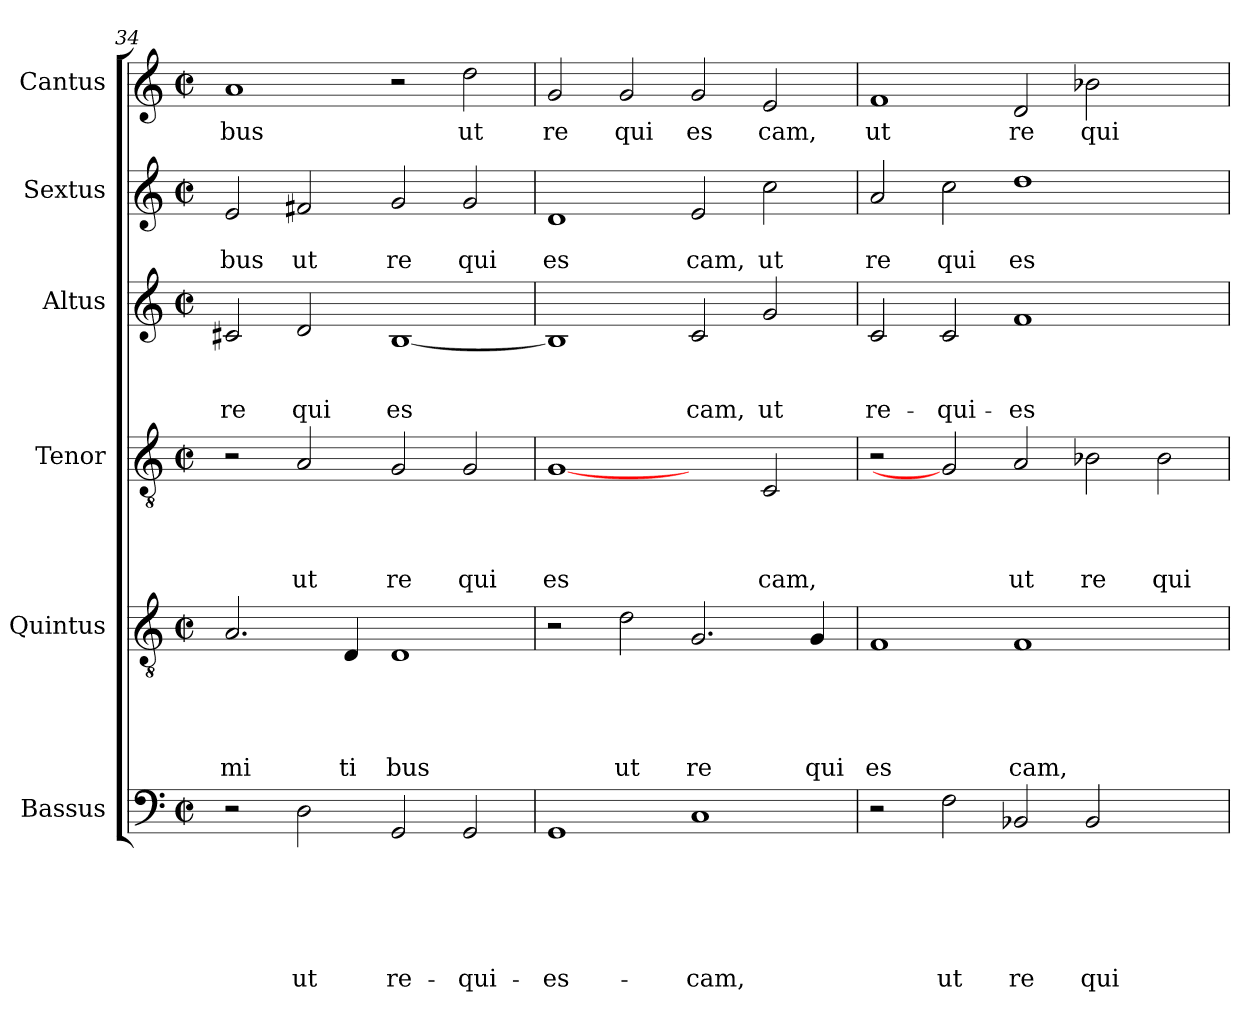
**kern	**text	**text	**text	**text	**text	**text	**kern	**text	**text	**text	**text	**text	**kern	**text	**text	**text	**text	**kern	**text	**text	**text	**kern	**text	**text	**kern	**text
*part6	*part6	*part6	*part6	*part6	*part6	*part6	*part5	*part5	*part5	*part5	*part5	*part5	*part4	*part4	*part4	*part4	*part4	*part3	*part3	*part3	*part3	*part2	*part2	*part2	*part1	*part1
*staff6	*staff6	*staff6	*staff6	*staff6	*staff6	*staff6	*staff5	*staff5	*staff5	*staff5	*staff5	*staff5	*staff4	*staff4	*staff4	*staff4	*staff4	*staff3	*staff3	*staff3	*staff3	*staff2	*staff2	*staff2	*staff1	*staff1
*I"Bassus	*	*	*	*	*	*	*I"Quintus	*	*	*	*	*	*I"Tenor	*	*	*	*	*I"Altus	*	*	*	*I"Sextus	*	*	*I"Cantus	*
*clefF4	*	*	*	*	*	*	*clefGv2	*	*	*	*	*	*clefGv2	*	*	*	*	*clefG2	*	*	*	*clefG2	*	*	*clefG2	*
*k[]	*	*	*	*	*	*	*k[]	*	*	*	*	*	*k[]	*	*	*	*	*k[]	*	*	*	*k[]	*	*	*k[]	*
*C:	*	*	*	*	*	*	*C:	*	*	*	*	*	*C:	*	*	*	*	*C:	*	*	*	*C:	*	*	*C:	*
*M2/2	*	*	*	*	*	*	*M2/2	*	*	*	*	*	*M2/2	*	*	*	*	*M2/2	*	*	*	*M2/2	*	*	*M2/2	*
*met(c|)	*	*	*	*	*	*	*met(c|)	*	*	*	*	*	*met(c|)	*	*	*	*	*met(c|)	*	*	*	*met(c|)	*	*	*met(c|)	*
=34	=34	=34	=34	=34	=34	=34	=34	=34	=34	=34	=34	=34	=34	=34	=34	=34	=34	=34	=34	=34	=34	=34	=34	=34	=34	=34
!	!	!	!	!	!	!	!	!	!	!	!	!LO:LY:b	!	!	!	!	!	!	!	!	!LO:LY:b	!	!	!LO:LY:b	!	!LO:LY:b
2r	.	.	.	.	.	.	2.A/	.	.	.	.	mi	2r	.	.	.	.	2c#X/	.	.	re	2e/	.	bus	1a	bus
!	!	!	!	!	!	!LO:LY:b	!	!	!	!	!	!	!	!	!	!	!LO:LY:b	!	!	!	!LO:LY:b	!	!	!LO:LY:b	!	!
2D\	.	.	.	.	.	ut	.	.	.	.	.	.	2A/	.	.	.	ut	2d/	.	.	qui	2f#X/	.	ut	.	.
!	!	!	!	!	!	!	!	!	!	!	!	!LO:LY:b	!	!	!	!	!	!	!	!	!	!	!	!	!	!
.	.	.	.	.	.	.	4D/	.	.	.	.	ti	.	.	.	.	.	.	.	.	.	.	.	.	.	.
!	!	!	!	!	!	!LO:LY:b	!	!	!	!	!	!LO:LY:b	!	!	!	!	!LO:LY:b	!	!	!	!LO:LY:b	!	!	!LO:LY:b	!	!
2GG/	.	.	.	.	.	re-	1D	.	.	.	.	bus	2G/	.	.	.	re	[<1B	.	.	es	2g/	.	re	2r	.
!	!	!	!	!	!	!LO:LY:b	!	!	!	!	!	!	!	!	!	!	!LO:LY:b	!	!	!	!	!	!	!LO:LY:b	!	!LO:LY:b
2GG/	.	.	.	.	.	-qui-	.	.	.	.	.	.	2G/	.	.	.	qui	.	.	.	.	2g/	.	qui	2dd\	ut
=35	=35	=35	=35	=35	=35	=35	=35	=35	=35	=35	=35	=35	=35	=35	=35	=35	=35	=35	=35	=35	=35	=35	=35	=35	=35	=35
!	!	!	!	!	!	!LO:LY:b	!	!	!	!	!	!	!	!	!	!	!LO:LY:b	!	!	!	!	!	!	!LO:LY:b	!	!LO:LY:b
1GG	.	.	.	.	.	-es-	2r	.	.	.	.	.	[1G	.	.	.	es	1B]	.	.	.	1d	.	es	2g/	re
!	!	!	!	!	!	!	!	!	!	!	!	!LO:LY:b	!	!	!	!	!	!	!	!	!	!	!	!	!	!LO:LY:b
.	.	.	.	.	.	.	2d\	.	.	.	.	ut	.	.	.	.	.	.	.	.	.	.	.	.	2g/	qui
!	!	!	!	!	!	!LO:LY:b	!	!	!	!	!	!LO:LY:b	!	!	!	!	!	!	!	!	!LO:LY:b	!	!	!LO:LY:b	!	!LO:LY:b
1C	.	.	.	.	.	-cam,	2.G/	.	.	.	.	re	2ryy	.	.	.	.	2c/	.	.	cam,	2e/	.	cam,	2g/	es
!	!	!	!	!	!	!	!	!	!	!	!	!	!	!	!	!	!LO:LY:b	!	!	!	!LO:LY:b	!	!	!LO:LY:b	!	!LO:LY:b
.	.	.	.	.	.	.	.	.	.	.	.	.	2C/	.	.	.	cam,	2g/	.	.	ut	2cc\	.	ut	2e/	cam,
!	!	!	!	!	!	!	!	!	!	!	!	!LO:LY:b	!	!	!	!	!	!	!	!	!	!	!	!	!	!
.	.	.	.	.	.	.	4G/	.	.	.	.	qui	.	.	.	.	.	.	.	.	.	.	.	.	.	.
!!LO:PB:g=z
=36	=36	=36	=36	=36	=36	=36	=36	=36	=36	=36	=36	=36	=36	=36	=36	=36	=36	=36	=36	=36	=36	=36	=36	=36	=36	=36
!	!	!	!	!	!	!	!	!	!	!	!	!LO:LY:b	!	!	!	!	!	!	!	!	!LO:LY:b	!	!	!LO:LY:b	!	!LO:LY:b
2r	.	.	.	.	.	.	1F	.	.	.	.	es	2r	.	.	.	.	2c/	.	.	re-	2a/	.	re	1f	ut
!	!	!	!	!	!	!LO:LY:b	!	!	!	!	!	!	!	!	!	!	!	!	!	!	!LO:LY:b	!	!	!LO:LY:b	!	!
2F\	.	.	.	.	.	ut	.	.	.	.	.	.	2G]	.	.	.	.	2c/	.	.	-qui-	2cc\	.	qui	.	.
!	!	!	!	!	!	!LO:LY:b	!	!	!	!	!	!LO:LY:b	!	!	!	!	!LO:LY:b	!	!	!	!LO:LY:b	!	!	!LO:LY:b	!	!LO:LY:b
2BB-X/	.	.	.	.	.	re	1F	.	.	.	.	cam,	2A/	.	.	.	ut	1f	.	.	-es-	1dd	.	es	2d/	re
!	!	!	!	!	!	!LO:LY:b	!	!	!	!	!	!	!	!	!	!	!LO:LY:b	!	!	!	!	!	!	!	!	!LO:LY:b
2BB-/	.	.	.	.	.	qui	.	.	.	.	.	.	2B-X\	.	.	.	re	.	.	.	.	.	.	.	2b-X\	qui
!	!	!	!	!	!	!	!	!	!	!	!	!	!	!	!	!	!LO:LY:b	!	!	!	!	!	!	!	!	!
2ryy	.	.	.	.	.	.	2ryy	.	.	.	.	.	2B-\	.	.	.	qui	2ryy	.	.	.	2ryy	.	.	2ryy	.
=	=	=	=	=	=	=	=	=	=	=	=	=	=	=	=	=	=	=	=	=	=	=	=	=	=	=
*-	*-	*-	*-	*-	*-	*-	*-	*-	*-	*-	*-	*-	*-	*-	*-	*-	*-	*-	*-	*-	*-	*-	*-	*-	*-	*-
